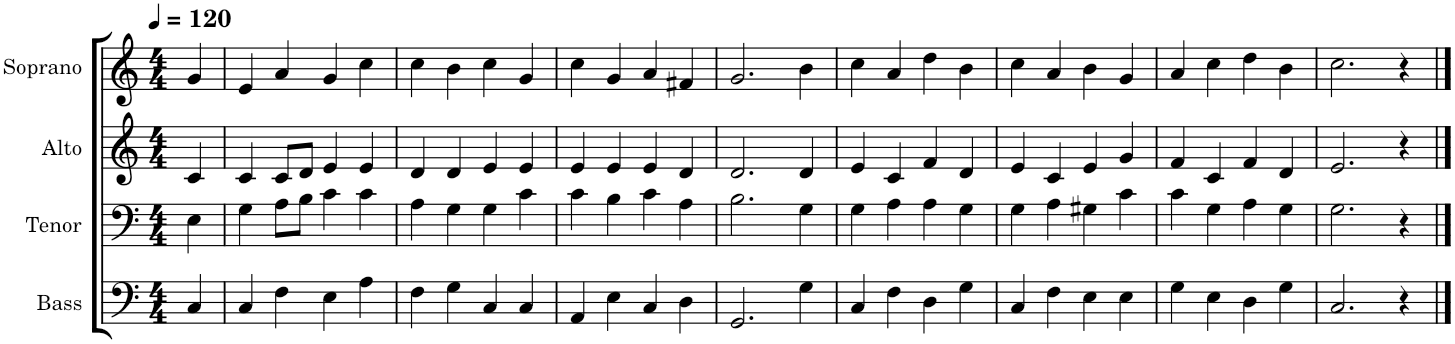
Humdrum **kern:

**kern	**kern	**kern	**kern
*part4	*part3	*part2	*part1
*staff4	*staff3	*staff2	*staff1
*I"Bass	*I"Tenor	*I"Alto	*I"Soprano
*I'B.	*I'T.	*I'A.	*I'S.
*clefF4	*clefF4	*clefG2	*clefG2
*k[]	*k[]	*k[]	*k[]
*M4/4	*M4/4	*M4/4	*M4/4
*MM120	*MM120	*MM120	*MM120
=	=	=	=
4C/	4E\	4c/	4g/
=1	=1	=1	=1
4C/	4G\	4c/	4e/
4F\	8A\L	8c/L	4a/
.	8B\J	8d/J	.
4E\	4c\	4e/	4g/
4A\	4c\	4e/	4cc\
=2	=2	=2	=2
4F\	4A\	4d/	4cc\
4G\	4G\	4d/	4b\
4C/	4G\	4e/	4cc\
4C/	4c\	4e/	4g/
=3	=3	=3	=3
4AA/	4c\	4e/	4cc\
4E\	4B\	4e/	4g/
4C/	4c\	4e/	4a/
4D\	4A\	4d/	4f#X/
=4	=4	=4	=4
2.GG/	2.B\	2.d/	2.g/
4G\	4G\	4d/	4b\
=5	=5	=5	=5
4C/	4G\	4e/	4cc\
4F\	4A\	4c/	4a/
4D\	4A\	4f/	4dd\
4G\	4G\	4d/	4b\
=6	=6	=6	=6
4C/	4G\	4e/	4cc\
4F\	4A\	4c/	4a/
4E\	4G#X\	4e/	4b\
4E\	4c\	4g/	4g/
=7	=7	=7	=7
4G\	4c\	4f/	4a/
4E\	4G\	4c/	4cc\
4D\	4A\	4f/	4dd\
4G\	4G\	4d/	4b\
=8	=8	=8	=8
2.C/	2.G\	2.e/	2.cc\
4r	4r	4r	4r
==	==	==	==
*-	*-	*-	*-
